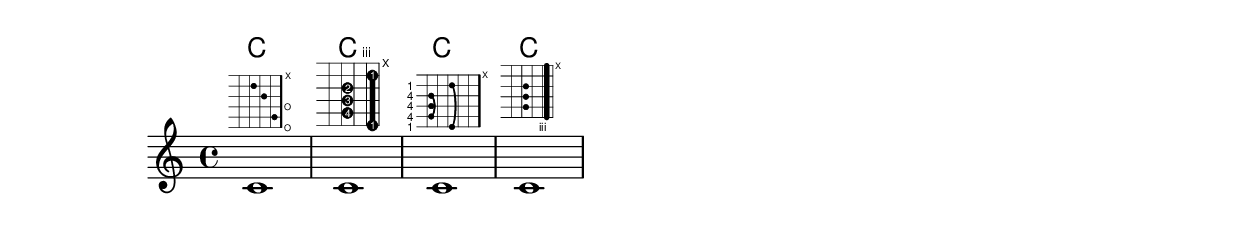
\version "2.17.6"

\header {
  texidoc="
Fret diagrams can be presented in landscape mode.

"
}

\layout { ragged-right = ##t }

<<
  \chords {
    c1 |
    c1 |
    c1 |
    c1
  }

  \new Voice {
    \textLengthOn
    \override TextScript.fret-diagram-details.orientation = #'opposing-landscape

     %% C major for guitar, regular style
    c'1 ^\markup {
            \fret-diagram #"6-x;5-3-3;4-2-2;3-o;2-1;1-o;"}

     %% C major for guitar with barre on fret 3, regular style
    \once \override TextScript.fret-diagram-details.label-dir = #LEFT
    \once \override TextScript.fret-diagram-details.barre-type = #'straight
    c' ^\markup {
            \fret-diagram 
               #"f:1;s:1.2;6-x;c:5-1-3;5-3-1;4-5-2;3-5-3;2-5-4;1-3-1;"}

     %% C major for guitar with two barres, regular style

    c' ^\markup {
            \fret-diagram 
              #"f:2;h:5;6-x;c:5-1-3;5-3-1;c:4-2-5;4-5-4;3-5-4;2-5-4;1-3-1;"}
   
     %% C major for guitar, with capo 
    c' ^\markup {
            \fret-diagram-verbose #'((mute 6)
                                     (capo 3)
                                     (place-fret 4 5 1)
                                     (place-fret 3 5 2)
                                     (place-fret 2 5 3))}

 }
>>


